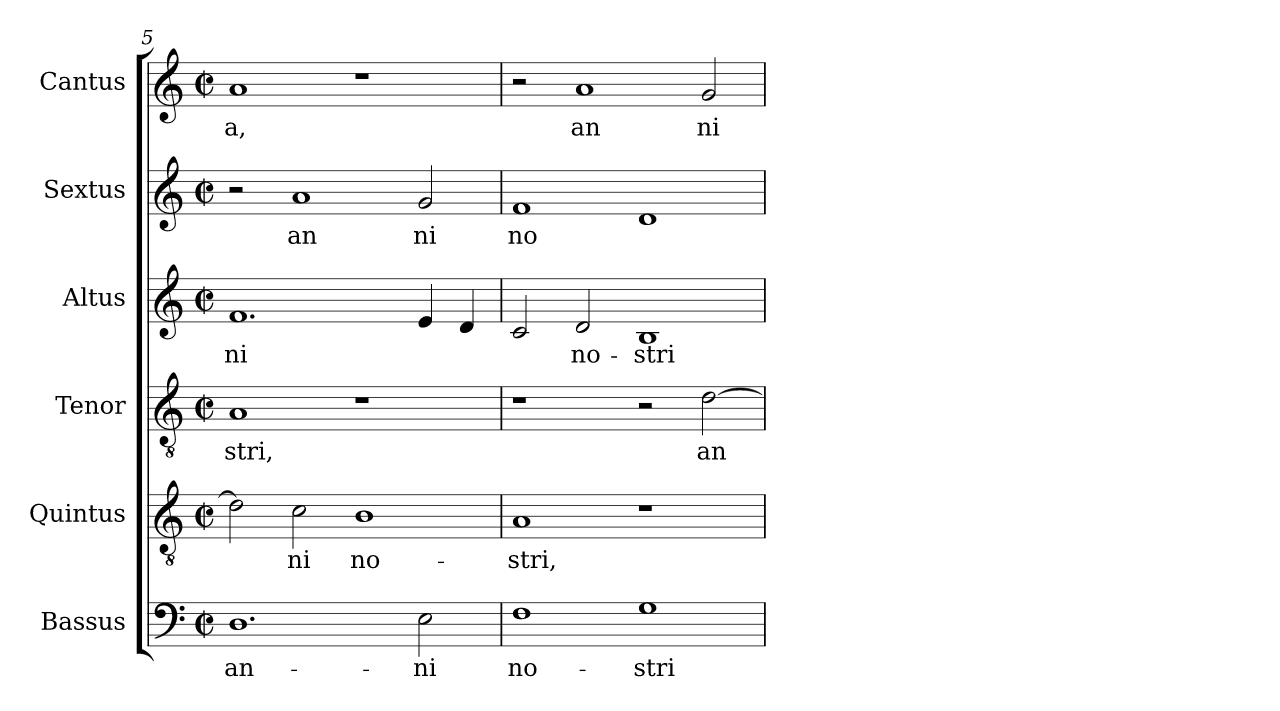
**kern	**text	**kern	**text	**kern	**text	**kern	**text	**kern	**text	**kern	**text
*part6	*part6	*part5	*part5	*part4	*part4	*part3	*part3	*part2	*part2	*part1	*part1
*staff6	*staff6	*staff5	*staff5	*staff4	*staff4	*staff3	*staff3	*staff2	*staff2	*staff1	*staff1
*I"Bassus	*	*I"Quintus	*	*I"Tenor	*	*I"Altus	*	*I"Sextus	*	*I"Cantus	*
*clefF4	*	*clefGv2	*	*clefGv2	*	*clefG2	*	*clefG2	*	*clefG2	*
*k[]	*	*k[]	*	*k[]	*	*k[]	*	*k[]	*	*k[]	*
*C:	*	*C:	*	*C:	*	*C:	*	*C:	*	*C:	*
*M2/2	*	*M2/2	*	*M2/2	*	*M2/2	*	*M2/2	*	*M2/2	*
*met(c|)	*	*met(c|)	*	*met(c|)	*	*met(c|)	*	*met(c|)	*	*met(c|)	*
=5	=5	=5	=5	=5	=5	=5	=5	=5	=5	=5	=5
!	!LO:LY:b:cj	!	!LO:LY:b:cj	!	!LO:LY:b	!	!LO:LY:b:cj	!	!	!	!LO:LY:b:cj
1.D	an-	2d\]	--	1A	stri,	1.f	-ni	2r	.	1a	a,
!	!	!	!LO:LY:b:cj	!	!	!	!	!	!LO:LY:b:cj	!	!
.	.	2c\	-ni	.	.	.	.	1a	an	.	.
!	!	!	!LO:LY:b:cj	!	!	!	!	!	!	!	!
.	.	1B	no-	1r	.	.	.	.	.	1r	.
!	!LO:LY:b:cj	!	!	!	!	!	!LO:LY:b:cj	!	!LO:LY:b:cj	!	!
2E\	-ni	.	.	.	.	4e/	.	2g/	ni	.	.
!	!	!	!	!	!	!	!LO:LY:b:cj	!	!	!	!
.	.	.	.	.	.	4d/	.	.	.	.	.
=6	=6	=6	=6	=6	=6	=6	=6	=6	=6	=6	=6
!	!LO:LY:b:cj	!	!LO:LY:b:cj	!	!	!	!LO:LY:b:cj	!	!LO:LY:b:cj	!	!
1F	no-	1A	-stri,	1r	.	2c/	.	1f	no	2r	.
!	!	!	!	!	!	!	!LO:LY:b:cj	!	!	!	!LO:LY:b:cj
.	.	.	.	.	.	2d/	no-	.	.	1a	an
!	!LO:LY:b:cj	!	!	!	!	!	!LO:LY:b:cj	!	!LO:LY:b:cj	!	!
1G	-stri	1r	.	2r	.	1B	-stri	1d	.	.	.
!	!	!	!	!	!LO:LY:b	!	!	!	!	!	!LO:LY:b:cj
.	.	.	.	[<2d\	an	.	.	.	.	2g/	ni
=	=	=	=	=	=	=	=	=	=	=	=
*-	*-	*-	*-	*-	*-	*-	*-	*-	*-	*-	*-
